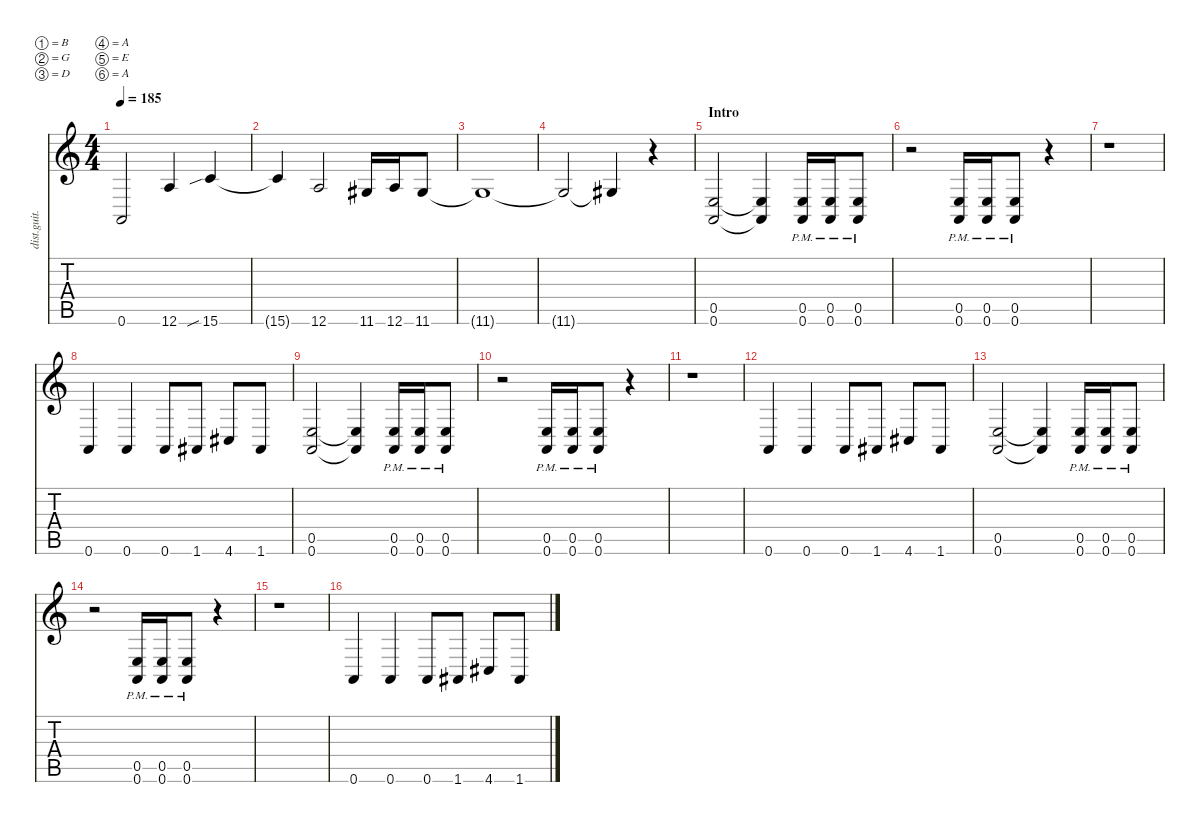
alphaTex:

\defaultSystemsLayout 4
\hideDynamics
\bracketExtendMode nobrackets
\track ("Distortion Guitar - Petr" "dist.guit.") {instrument distortionguitar}
\staff {score tabs}
\tuning (B3 G3 D3 A2 E2 A1)
\ts (4 4)
\tempo 185
\clef g2
\ks c
0.6.2{dy mf} 12.6.4 15.6{sib}.4 |
15.6{t}.4 12.6.2 11.6{acc #}.16 12.6.16 11.6{acc #}.8 |
11.6{t acc #}.1 |
11.6{t acc #}.2 11.6{t acc #}.4 r.4 |
\section ("" "Intro")
(0.6 0.5).2 (0.6{t} 0.5{t}).4 (0.6{pm} 0.5{pm}).16 (0.6{pm} 0.5{pm}).16 (0.6{pm} 0.5{pm}).8 |
r.2 (0.6{pm} 0.5{pm}).16 (0.6{pm} 0.5{pm}).16 (0.6{pm} 0.5{pm}).8 r.4 |
r.1 |
0.6.4 0.6.4 0.6.8 1.6{acc #}.8 4.6{acc #}.8 1.6{acc #}.8 |
(0.6 0.5).2 (0.6{t} 0.5{t}).4 (0.6{pm} 0.5{pm}).16 (0.6{pm} 0.5{pm}).16 (0.6{pm} 0.5{pm}).8 |
r.2 (0.6{pm} 0.5{pm}).16 (0.6{pm} 0.5{pm}).16 (0.6{pm} 0.5{pm}).8 r.4 |
r.1 |
0.6.4 0.6.4 0.6.8 1.6{acc #}.8 4.6{acc #}.8 1.6{acc #}.8 |
(0.6 0.5).2 (0.6{t} 0.5{t}).4 (0.6{pm} 0.5{pm}).16 (0.6{pm} 0.5{pm}).16 (0.6{pm} 0.5{pm}).8 |
r.2 (0.6{pm} 0.5{pm}).16 (0.6{pm} 0.5{pm}).16 (0.6{pm} 0.5{pm}).8 r.4 |
r.1 |
0.6.4 0.6.4 0.6.8 1.6{acc #}.8 4.6{acc #}.8 1.6{acc #}.8
